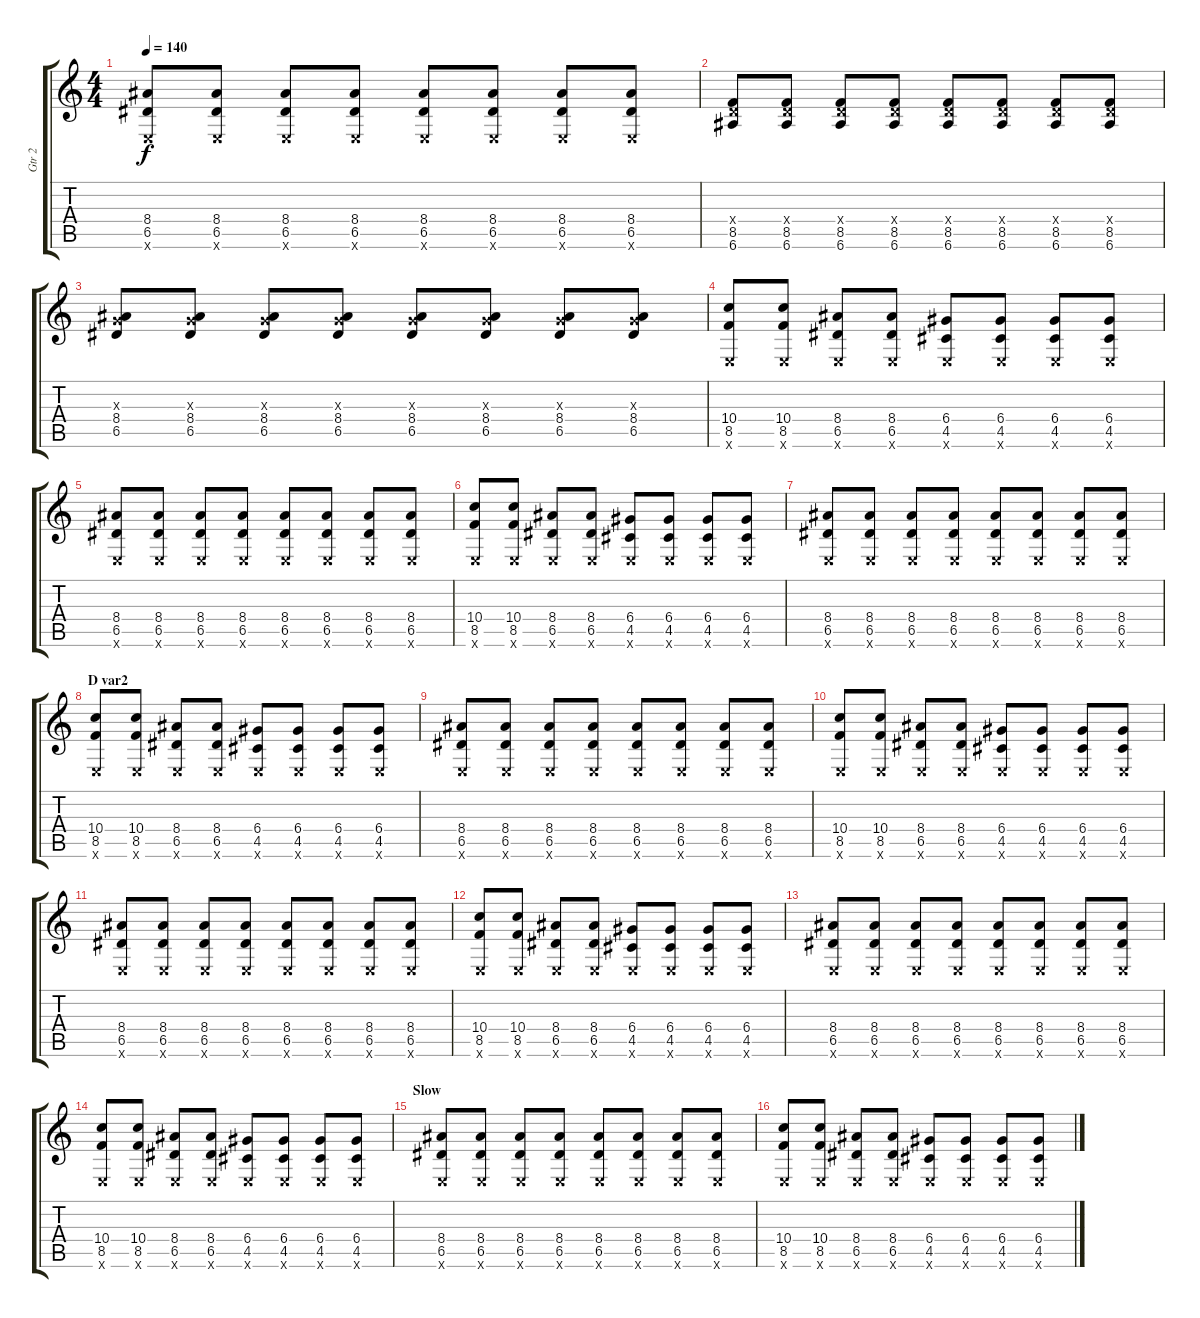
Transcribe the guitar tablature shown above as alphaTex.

\track ("Gtr 2" "Gtr 2") {instrument overdrivenguitar}
\staff {score tabs}
\tuning (E4 B3 G3 D3 A2 E2) {hide}
\ts (4 4)
\tempo 140
\clef g2
\ks c
(8.4 6.5 0.6{x}).8{dy f} (8.4 6.5 0.6{x}).8 (8.4 6.5 0.6{x}).8 (8.4 6.5 0.6{x}).8 (8.4 6.5 0.6{x}).8 (8.4 6.5 0.6{x}).8 (8.4 6.5 0.6{x}).8 (8.4 6.5 0.6{x}).8 |
(0.4{x} 8.5 6.6).8 (0.4{x} 8.5 6.6).8 (0.4{x} 8.5 6.6).8 (0.4{x} 8.5 6.6).8 (0.4{x} 8.5 6.6).8 (0.4{x} 8.5 6.6).8 (0.4{x} 8.5 6.6).8 (0.4{x} 8.5 6.6).8 |
(0.3{x} 8.4 6.5).8 (0.3{x} 8.4 6.5).8 (0.3{x} 8.4 6.5).8 (0.3{x} 8.4 6.5).8 (0.3{x} 8.4 6.5).8 (0.3{x} 8.4 6.5).8 (0.3{x} 8.4 6.5).8 (0.3{x} 8.4 6.5).8 |
(10.4 8.5 0.6{x}).8 (10.4 8.5 0.6{x}).8 (8.4 6.5 0.6{x}).8 (8.4 6.5 0.6{x}).8 (6.4 4.5 0.6{x}).8 (6.4 4.5 0.6{x}).8 (6.4 4.5 0.6{x}).8 (6.4 4.5 0.6{x}).8 |
(8.4 6.5 0.6{x}).8 (8.4 6.5 0.6{x}).8 (8.4 6.5 0.6{x}).8 (8.4 6.5 0.6{x}).8 (8.4 6.5 0.6{x}).8 (8.4 6.5 0.6{x}).8 (8.4 6.5 0.6{x}).8 (8.4 6.5 0.6{x}).8 |
(10.4 8.5 0.6{x}).8 (10.4 8.5 0.6{x}).8 (8.4 6.5 0.6{x}).8 (8.4 6.5 0.6{x}).8 (6.4 4.5 0.6{x}).8 (6.4 4.5 0.6{x}).8 (6.4 4.5 0.6{x}).8 (6.4 4.5 0.6{x}).8 |
(8.4 6.5 0.6{x}).8 (8.4 6.5 0.6{x}).8 (8.4 6.5 0.6{x}).8 (8.4 6.5 0.6{x}).8 (8.4 6.5 0.6{x}).8 (8.4 6.5 0.6{x}).8 (8.4 6.5 0.6{x}).8 (8.4 6.5 0.6{x}).8 |
\section ("" "D var2")
(10.4 8.5 0.6{x}).8 (10.4 8.5 0.6{x}).8 (8.4 6.5 0.6{x}).8 (8.4 6.5 0.6{x}).8 (6.4 4.5 0.6{x}).8 (6.4 4.5 0.6{x}).8 (6.4 4.5 0.6{x}).8 (6.4 4.5 0.6{x}).8 |
(8.4 6.5 0.6{x}).8 (8.4 6.5 0.6{x}).8 (8.4 6.5 0.6{x}).8 (8.4 6.5 0.6{x}).8 (8.4 6.5 0.6{x}).8 (8.4 6.5 0.6{x}).8 (8.4 6.5 0.6{x}).8 (8.4 6.5 0.6{x}).8 |
(10.4 8.5 0.6{x}).8 (10.4 8.5 0.6{x}).8 (8.4 6.5 0.6{x}).8 (8.4 6.5 0.6{x}).8 (6.4 4.5 0.6{x}).8 (6.4 4.5 0.6{x}).8 (6.4 4.5 0.6{x}).8 (6.4 4.5 0.6{x}).8 |
(8.4 6.5 0.6{x}).8 (8.4 6.5 0.6{x}).8 (8.4 6.5 0.6{x}).8 (8.4 6.5 0.6{x}).8 (8.4 6.5 0.6{x}).8 (8.4 6.5 0.6{x}).8 (8.4 6.5 0.6{x}).8 (8.4 6.5 0.6{x}).8 |
(10.4 8.5 0.6{x}).8 (10.4 8.5 0.6{x}).8 (8.4 6.5 0.6{x}).8 (8.4 6.5 0.6{x}).8 (6.4 4.5 0.6{x}).8 (6.4 4.5 0.6{x}).8 (6.4 4.5 0.6{x}).8 (6.4 4.5 0.6{x}).8 |
(8.4 6.5 0.6{x}).8 (8.4 6.5 0.6{x}).8 (8.4 6.5 0.6{x}).8 (8.4 6.5 0.6{x}).8 (8.4 6.5 0.6{x}).8 (8.4 6.5 0.6{x}).8 (8.4 6.5 0.6{x}).8 (8.4 6.5 0.6{x}).8 |
(10.4 8.5 0.6{x}).8 (10.4 8.5 0.6{x}).8 (8.4 6.5 0.6{x}).8 (8.4 6.5 0.6{x}).8 (6.4 4.5 0.6{x}).8 (6.4 4.5 0.6{x}).8 (6.4 4.5 0.6{x}).8 (6.4 4.5 0.6{x}).8 |
\section ("" "Slow")
(8.4 6.5 0.6{x}).8 (8.4 6.5 0.6{x}).8 (8.4 6.5 0.6{x}).8 (8.4 6.5 0.6{x}).8 (8.4 6.5 0.6{x}).8 (8.4 6.5 0.6{x}).8 (8.4 6.5 0.6{x}).8 (8.4 6.5 0.6{x}).8 |
(10.4 8.5 0.6{x}).8 (10.4 8.5 0.6{x}).8 (8.4 6.5 0.6{x}).8 (8.4 6.5 0.6{x}).8 (6.4 4.5 0.6{x}).8 (6.4 4.5 0.6{x}).8 (6.4 4.5 0.6{x}).8 (6.4 4.5 0.6{x}).8
